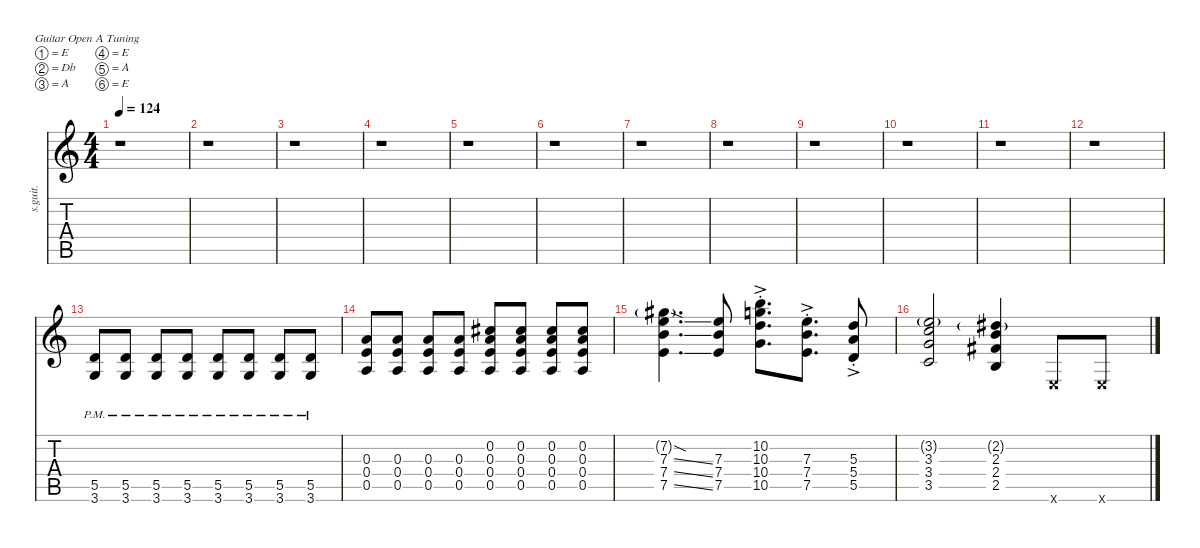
\defaultSystemsLayout 4
\hideDynamics
\bracketExtendMode nobrackets
\track ("Jack White (Rhythm Guitar)" "s.guit.") {instrument overdrivenguitar}
\staff {score tabs}
\tuning (E4 Db4 A3 E3 A2 E2)
\ts (4 4)
\tempo 124
\clef g2
\ks c
r.1{dy mf} |
r.1 |
r.1 |
r.1 |
r.1 |
r.1 |
r.1 |
r.1 |
r.1 |
r.1 |
r.1 |
r.1 |
(5.5{pm} 3.6{pm}).8{lyrics (0 "") lyrics (1 "") lyrics (2 "") lyrics (3 "") lyrics (4 "")} (5.5{pm} 3.6{pm}).8{lyrics (0 "") lyrics (1 "") lyrics (2 "") lyrics (3 "") lyrics (4 "")} (5.5{pm} 3.6{pm}).8{lyrics (0 "") lyrics (1 "") lyrics (2 "") lyrics (3 "") lyrics (4 "")} (5.5{pm} 3.6{pm}).8{lyrics (0 "") lyrics (1 "") lyrics (2 "") lyrics (3 "") lyrics (4 "")} (5.5{pm} 3.6{pm}).8{lyrics (0 "") lyrics (1 "") lyrics (2 "") lyrics (3 "") lyrics (4 "")} (5.5{pm} 3.6{pm}).8{lyrics (0 "") lyrics (1 "") lyrics (2 "") lyrics (3 "") lyrics (4 "")} (5.5{pm} 3.6{pm}).8{lyrics (0 "") lyrics (1 "") lyrics (2 "") lyrics (3 "") lyrics (4 "")} (5.5{pm} 3.6{pm}).8{lyrics (0 "") lyrics (1 "") lyrics (2 "") lyrics (3 "") lyrics (4 "")} |
(0.3 0.4 0.5).8{lyrics (0 "") lyrics (1 "") lyrics (2 "") lyrics (3 "") lyrics (4 "")} (0.3 0.4 0.5).8{lyrics (0 "") lyrics (1 "") lyrics (2 "") lyrics (3 "") lyrics (4 "")} (0.3 0.4 0.5).8{lyrics (0 "") lyrics (1 "") lyrics (2 "") lyrics (3 "") lyrics (4 "")} (0.3 0.4 0.5).8{lyrics (0 "") lyrics (1 "") lyrics (2 "") lyrics (3 "") lyrics (4 "")} (0.2{acc #} 0.3 0.4 0.5).8{lyrics (0 "") lyrics (1 "") lyrics (2 "") lyrics (3 "") lyrics (4 "")} (0.2{acc #} 0.3 0.4 0.5).8{lyrics (0 "") lyrics (1 "") lyrics (2 "") lyrics (3 "") lyrics (4 "")} (0.2{acc #} 0.3 0.4 0.5).8{lyrics (0 "") lyrics (1 "") lyrics (2 "") lyrics (3 "") lyrics (4 "")} (0.2{acc #} 0.3 0.4 0.5).8{lyrics (0 "") lyrics (1 "") lyrics (2 "") lyrics (3 "") lyrics (4 "")} |
(7.2{sod g acc #} 7.3{ss} 7.4{ss} 7.5{ss}).4{d lyrics (0 "") lyrics (1 "") lyrics (2 "") lyrics (3 "") lyrics (4 "")} (7.3 7.4 7.5).8{lyrics (0 "") lyrics (1 "") lyrics (2 "") lyrics (3 "") lyrics (4 "")} (10.2{ac st} 10.3{ac st} 10.4{ac st} 10.5{ac st}).8{d lyrics (0 "") lyrics (1 "") lyrics (2 "") lyrics (3 "") lyrics (4 "") dy p} (7.3{ac st} 7.4{ac st} 7.5{ac st}).8{d lyrics (0 "") lyrics (1 "") lyrics (2 "") lyrics (3 "") lyrics (4 "")} (5.3{ac st} 5.4{ac st} 5.5{ac st}).8{lyrics (0 "") lyrics (1 "") lyrics (2 "") lyrics (3 "") lyrics (4 "")} |
(3.2{g} 3.3 3.4 3.5).2{lyrics (0 "") lyrics (1 "") lyrics (2 "") lyrics (3 "") lyrics (4 "") dy mf} (2.2{g acc #} 2.3 2.4{acc #} 2.5).4{lyrics (0 "") lyrics (1 "") lyrics (2 "") lyrics (3 "") lyrics (4 "")} 0.6{x}.8{lyrics (0 "") lyrics (1 "") lyrics (2 "") lyrics (3 "") lyrics (4 "")} 0.6{x}.8{lyrics (0 "") lyrics (1 "") lyrics (2 "") lyrics (3 "") lyrics (4 "")}
